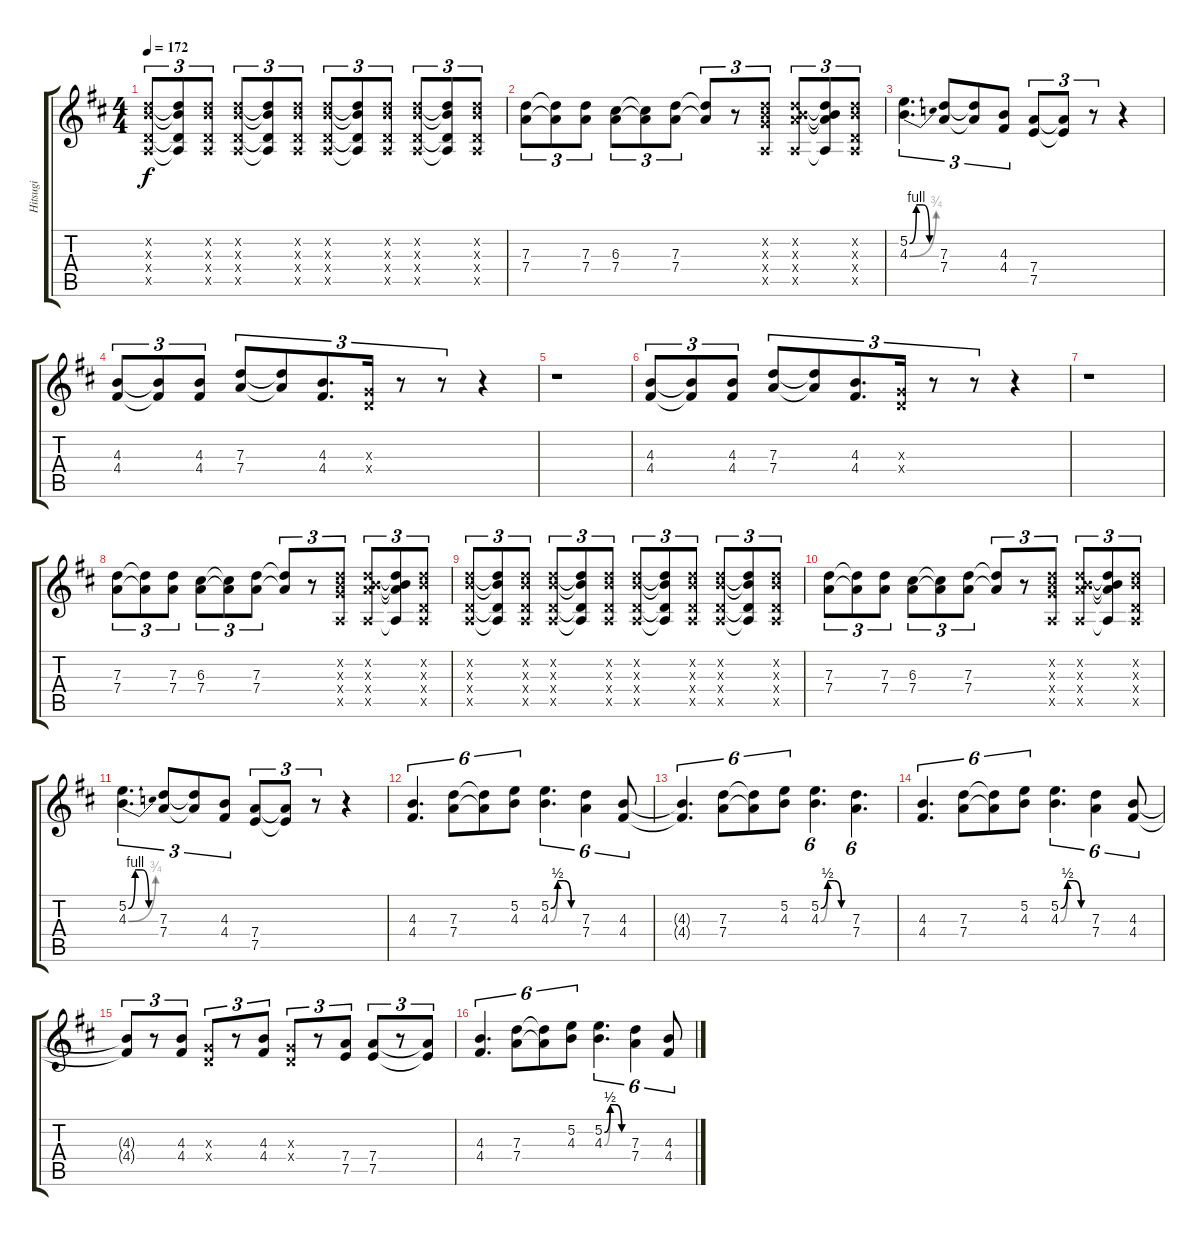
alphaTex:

\track ("Hitsugi" "Hitsugi") {instrument distortionguitar}
\staff {score tabs}
\tuning (E4 B3 G3 D3 A2 E2) {hide}
\ts (4 4)
\tempo 172
\clef g2
\ks bminor
(0.2{x} 7.3{x} 0.4{x} 0.5{x}).8{tu (3 2) dy f} (0.2{t} 7.3{t} 0.4{t} 0.5{t}).8{tu (3 2)} (0.2{x} 7.3{x} 0.4{x} 0.5{x}).8{tu (3 2)} (0.2{x} 7.3{x} 0.4{x} 0.5{x}).8{tu (3 2)} (0.2{t} 7.3{t} 0.4{t} 0.5{t}).8{tu (3 2)} (0.2{x} 7.3{x} 0.4{x} 0.5{x}).8{tu (3 2)} (0.2{x} 7.3{x} 0.4{x} 0.5{x}).8{tu (3 2)} (0.2{t} 7.3{t} 0.4{t} 0.5{t}).8{tu (3 2)} (0.2{x} 7.3{x} 0.4{x} 0.5{x}).8{tu (3 2)} (0.2{x} 7.3{x} 0.4{x} 0.5{x}).8{tu (3 2)} (0.2{t} 7.3{t} 0.4{t} 0.5{t}).8{tu (3 2)} (0.2{x} 7.3{x} 0.4{x} 0.5{x}).8{tu (3 2)} |
(7.3 7.4).8{tu (3 2)} (7.3{t} 7.4{t}).8{tu (3 2)} (7.3 7.4).8{tu (3 2)} (6.3 7.4).8{tu (3 2)} (6.3{t} 7.4{t}).8{tu (3 2)} (7.3 7.4).8{tu (3 2)} (7.3{t} 7.4{t}).8{tu (3 2)} r.8{tu (3 2)} (0.2{x} 7.3{x} 5.4{x} 0.5{x}).8{tu (3 2)} (0.2{x} 7.3{x} 7.4{x} 0.5{x}).8{tu (3 2)} (0.2{t} 7.3{t} 7.4{t} 0.5{t}).8{tu (3 2)} (0.2{x} 7.3{x} 0.4{x} 0.5{x}).8{tu (3 2)} |
(5.2{be (custom 0 0 15 4 30 4 45 0 60 0)} 4.3{be (bend 0 0 60 3)}).4{d tu (3 2)} (7.3 7.4).8{tu (3 2)} (7.3{t} 7.4{t}).8{tu (3 2)} (4.3 4.4).8{tu (3 2)} (7.4 7.5).8{tu (3 2)} (7.4{t} 7.5{t}).8{tu (3 2)} r.8{tu (3 2)} r.4 |
(4.3 4.4).8{tu (3 2)} (4.3{t} 4.4{t}).8{tu (3 2)} (4.3 4.4).8{tu (3 2)} (7.3 7.4).8{tu (3 2)} (7.3{t} 7.4{t}).8{tu (3 2)} (4.3 4.4).8{d tu (3 2)} (0.3{x} 0.4{x}).16{tu (3 2)} r.8{tu (3 2)} r.8{tu (3 2)} r.4 |
r.1 |
(4.3 4.4).8{tu (3 2)} (4.3{t} 4.4{t}).8{tu (3 2)} (4.3 4.4).8{tu (3 2)} (7.3 7.4).8{tu (3 2)} (7.3{t} 7.4{t}).8{tu (3 2)} (4.3 4.4).8{d tu (3 2)} (0.3{x} 0.4{x}).16{tu (3 2)} r.8{tu (3 2)} r.8{tu (3 2)} r.4 |
r.1 |
(7.3 7.4).8{tu (3 2)} (7.3{t} 7.4{t}).8{tu (3 2)} (7.3 7.4).8{tu (3 2)} (6.3 7.4).8{tu (3 2)} (6.3{t} 7.4{t}).8{tu (3 2)} (7.3 7.4).8{tu (3 2)} (7.3{t} 7.4{t}).8{tu (3 2)} r.8{tu (3 2)} (0.2{x} 7.3{x} 5.4{x} 0.5{x}).8{tu (3 2)} (0.2{x} 7.3{x} 7.4{x} 0.5{x}).8{tu (3 2)} (0.2{t} 7.3{t} 7.4{t} 0.5{t}).8{tu (3 2)} (0.2{x} 7.3{x} 0.4{x} 0.5{x}).8{tu (3 2)} |
(0.2{x} 7.3{x} 0.4{x} 0.5{x}).8{tu (3 2)} (0.2{t} 7.3{t} 0.4{t} 0.5{t}).8{tu (3 2)} (0.2{x} 7.3{x} 0.4{x} 0.5{x}).8{tu (3 2)} (0.2{x} 7.3{x} 0.4{x} 0.5{x}).8{tu (3 2)} (0.2{t} 7.3{t} 0.4{t} 0.5{t}).8{tu (3 2)} (0.2{x} 7.3{x} 0.4{x} 0.5{x}).8{tu (3 2)} (0.2{x} 7.3{x} 0.4{x} 0.5{x}).8{tu (3 2)} (0.2{t} 7.3{t} 0.4{t} 0.5{t}).8{tu (3 2)} (0.2{x} 7.3{x} 0.4{x} 0.5{x}).8{tu (3 2)} (0.2{x} 7.3{x} 0.4{x} 0.5{x}).8{tu (3 2)} (0.2{t} 7.3{t} 0.4{t} 0.5{t}).8{tu (3 2)} (0.2{x} 7.3{x} 0.4{x} 0.5{x}).8{tu (3 2)} |
(7.3 7.4).8{tu (3 2)} (7.3{t} 7.4{t}).8{tu (3 2)} (7.3 7.4).8{tu (3 2)} (6.3 7.4).8{tu (3 2)} (6.3{t} 7.4{t}).8{tu (3 2)} (7.3 7.4).8{tu (3 2)} (7.3{t} 7.4{t}).8{tu (3 2)} r.8{tu (3 2)} (0.2{x} 7.3{x} 5.4{x} 0.5{x}).8{tu (3 2)} (0.2{x} 7.3{x} 7.4{x} 0.5{x}).8{tu (3 2)} (0.2{t} 7.3{t} 7.4{t} 0.5{t}).8{tu (3 2)} (0.2{x} 7.3{x} 0.4{x} 0.5{x}).8{tu (3 2)} |
(5.2{be (custom 0 0 15 4 30 4 45 0 60 0)} 4.3{be (bend 0 0 60 3)}).4{d tu (3 2)} (7.3 7.4).8{tu (3 2)} (7.3{t} 7.4{t}).8{tu (3 2)} (4.3 4.4).8{tu (3 2)} (7.4 7.5).8{tu (3 2)} (7.4{t} 7.5{t}).8{tu (3 2)} r.8{tu (3 2)} r.4 |
(4.3 4.4).4{d tu (6 4)} (7.3 7.4).8{tu (6 4)} (7.3{t} 7.4{t}).8{tu (6 4)} (5.2 4.3).8{tu (6 4)} (5.2{be (custom 0 0 15 2 30 2 45 0 60 0)} 4.3{be (custom 0 0 15 2 30 2 45 0 60 0)}).4{d tu (6 4)} (7.3 7.4).4{tu (6 4)} (4.3 4.4).8{tu (6 4)} |
(4.3{t} 4.4{t}).4{d tu (6 4)} (7.3 7.4).8{tu (6 4)} (7.3{t} 7.4{t}).8{tu (6 4)} (5.2 4.3).8{tu (6 4)} (5.2{be (custom 0 0 15 2 30 2 45 0 60 0)} 4.3{be (custom 0 0 15 2 30 2 45 0 60 0)}).4{d tu (6 4)} (7.3 7.4).4{d tu (6 4)} |
(4.3 4.4).4{d tu (6 4)} (7.3 7.4).8{tu (6 4)} (7.3{t} 7.4{t}).8{tu (6 4)} (5.2 4.3).8{tu (6 4)} (5.2{be (custom 0 0 15 2 30 2 45 0 60 0)} 4.3{be (custom 0 0 15 2 30 2 45 0 60 0)}).4{d tu (6 4)} (7.3 7.4).4{tu (6 4)} (4.3 4.4).8{tu (6 4)} |
(4.3{t} 4.4{t}).8{tu (3 2)} r.8{tu (3 2)} (4.3 4.4).8{tu (3 2)} (0.3{x} 0.4{x}).8{tu (3 2)} r.8{tu (3 2)} (4.3 4.4).8{tu (3 2)} (0.3{x} 0.4{x}).8{tu (3 2)} r.8{tu (3 2)} (7.4 7.5).8{tu (3 2)} (7.4 7.5).8{tu (3 2)} r.8{tu (3 2)} (7.4{t} 7.5{t}).8{tu (3 2)} |
(4.3 4.4).4{d tu (6 4)} (7.3 7.4).8{tu (6 4)} (7.3{t} 7.4{t}).8{tu (6 4)} (5.2 4.3).8{tu (6 4)} (5.2{be (custom 0 0 15 2 30 2 45 0 60 0)} 4.3{be (custom 0 0 15 2 30 2 45 0 60 0)}).4{d tu (6 4)} (7.3 7.4).4{tu (6 4)} (4.3 4.4).8{tu (6 4)}
